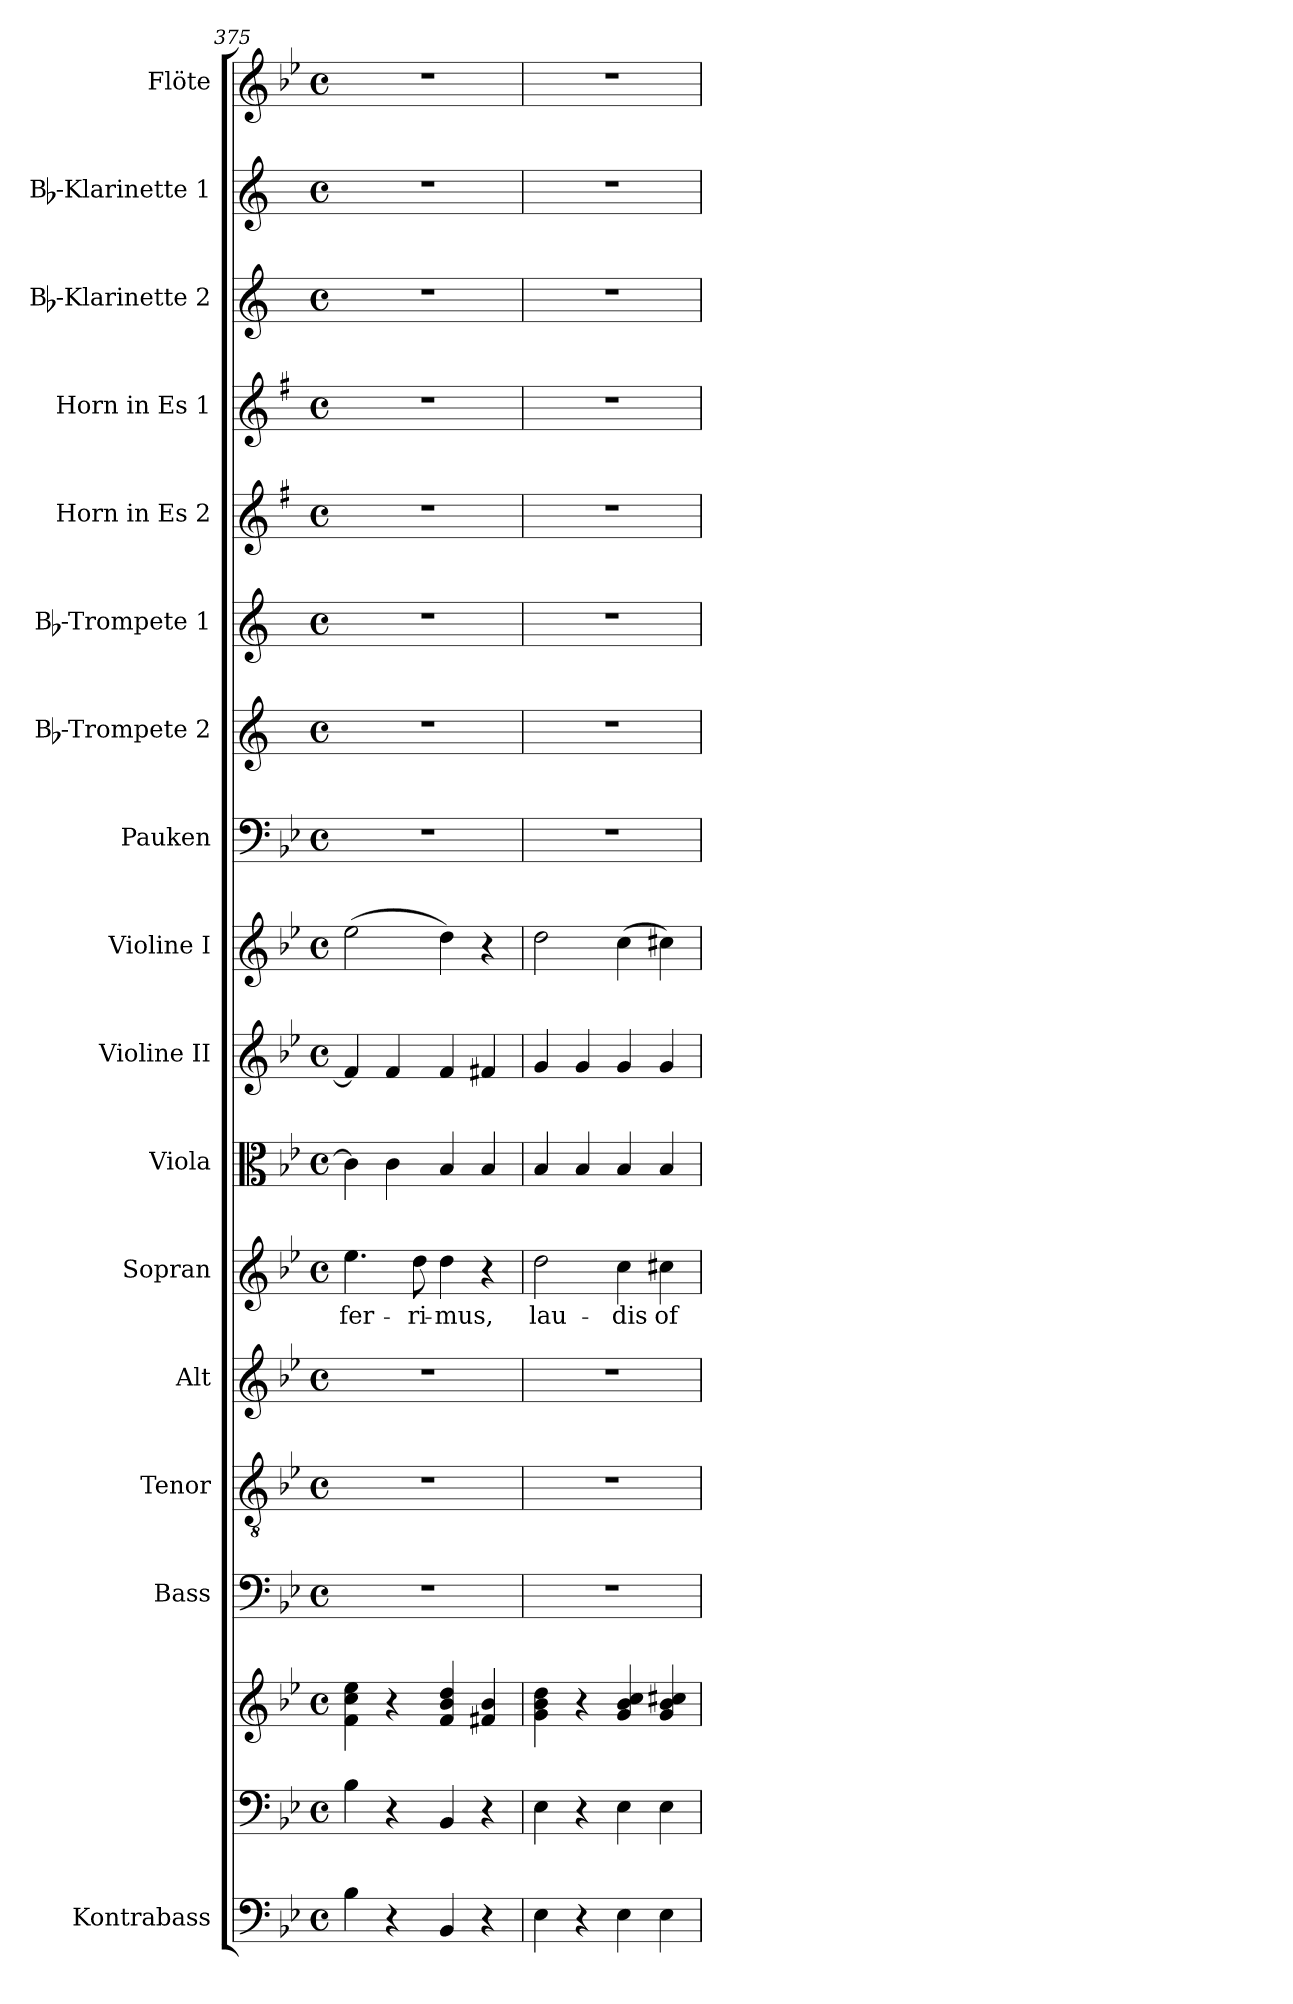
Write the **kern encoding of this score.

**kern	**kern	**kern	**kern	**kern	**kern	**kern	**text	**kern	**kern	**kern	**kern	**kern	**kern	**kern	**kern	**kern	**kern	**kern
*part17	*part16	*part16	*part15	*part14	*part13	*part12	*part12	*part11	*part10	*part9	*part8	*part7	*part6	*part5	*part4	*part3	*part2	*part1
*staff18	*staff17	*staff16	*staff15	*staff14	*staff13	*staff12	*staff12	*staff11	*staff10	*staff9	*staff8	*staff7	*staff6	*staff5	*staff4	*staff3	*staff2	*staff1
*I"Kontrabass	*	*	*I"Bass	*I"Tenor	*I"Alt	*I"Sopran	*	*I"Viola	*I"Violine II	*I"Violine I	*I"Pauken	*I"Bb-Trompete 2	*I"Bb-Trompete 1	*I"Horn in Es 2	*I"Horn in Es 1	*I"Bb-Klarinette 2	*I"Bb-Klarinette 1	*I"Flöte
*I'Kb.	*	*	*I'B.	*I'T.	*I'A.	*I'S.	*	*I'Vla.	*I'Vl. II	*I'Vl. I	*I'Pk.	*I'Bb Trp. 2	*I'Bb Trp. 1	*	*	*I'Bb Kl. 2	*I'Bb Kl. 1	*I'Fl.
!!LO:PB:g=z
*clefF4	*clefF4	*clefG2	*clefF4	*clefGv2	*clefG2	*clefG2	*	*clefC3	*clefG2	*clefG2	*clefF4	*clefG2	*clefG2	*clefG2	*clefG2	*clefG2	*clefG2	*clefG2
*ITrd7c12	*	*	*	*	*	*	*	*	*	*	*	*ITrd1c2	*ITrd1c2	*ITrd5c9	*ITrd5c9	*ITrd1c2	*ITrd1c2	*
*k[b-e-]	*k[b-e-]	*k[b-e-]	*k[b-e-]	*k[b-e-]	*k[b-e-]	*k[b-e-]	*	*k[b-e-]	*k[b-e-]	*k[b-e-]	*k[b-e-]	*k[b-e-]	*k[b-e-]	*k[b-e-]	*k[b-e-]	*k[b-e-]	*k[b-e-]	*k[b-e-]
*B-:	*B-:	*B-:	*B-:	*B-:	*B-:	*B-:	*	*B-:	*B-:	*B-:	*B-:	*B-:	*B-:	*B-:	*B-:	*B-:	*B-:	*B-:
*M4/4	*M4/4	*M4/4	*M4/4	*M4/4	*M4/4	*M4/4	*	*M4/4	*M4/4	*M4/4	*M4/4	*M4/4	*M4/4	*M4/4	*M4/4	*M4/4	*M4/4	*M4/4
*met(c)	*met(c)	*met(c)	*met(c)	*met(c)	*met(c)	*met(c)	*	*met(c)	*met(c)	*met(c)	*met(c)	*met(c)	*met(c)	*met(c)	*met(c)	*met(c)	*met(c)	*met(c)
=375	=375	=375	=375	=375	=375	=375	=375	=375	=375	=375	=375	=375	=375	=375	=375	=375	=375	=375
!	!	!	!	!	!	!	!LO:LY:b	!	!	!	!	!	!	!	!	!	!	!
4BB-\	4B-\	4f\ 4cc\ 4ee-\	1r	1r	1r	4.ee-\	-fer-	4c\]	4f/]	(>2ee-\	1r	1r	1r	1r	1r	1r	1r	1r
4r	4r	4r	.	.	.	.	.	4c\	4f/	.	.	.	.	.	.	.	.	.
!	!	!	!	!	!	!	!LO:LY:b	!	!	!	!	!	!	!	!	!	!	!
.	.	.	.	.	.	8dd\	-ri-	.	.	.	.	.	.	.	.	.	.	.
!	!	!	!	!	!	!	!LO:LY:b	!	!	!	!	!	!	!	!	!	!	!
4BBB-/	4BB-/	4f/ 4b-/ 4dd/	.	.	.	4dd\	-mus,	4B-/	4f/	4dd\)	.	.	.	.	.	.	.	.
4r	4r	4f#X/ 4b-/	.	.	.	4r	.	4B-/	4f#X/	4r	.	.	.	.	.	.	.	.
=376	=376	=376	=376	=376	=376	=376	=376	=376	=376	=376	=376	=376	=376	=376	=376	=376	=376	=376
!	!	!	!	!	!	!	!LO:LY:b	!	!	!	!	!	!	!	!	!	!	!
4EE-\	4E-\	4g\ 4b-\ 4dd\	1r	1r	1r	2dd\	lau-	4B-/	4g/	2dd\	1r	1r	1r	1r	1r	1r	1r	1r
4r	4r	4r	.	.	.	.	.	4B-/	4g/	.	.	.	.	.	.	.	.	.
!	!	!	!	!	!	!	!LO:LY:b	!	!	!	!	!	!	!	!	!	!	!
4EE-\	4E-\	4g/ 4b-/ 4cc/	.	.	.	4cc\	-dis	4B-/	4g/	(>4cc\	.	.	.	.	.	.	.	.
!	!	!	!	!	!	!	!LO:LY:b	!	!	!	!	!	!	!	!	!	!	!
4EE-\	4E-\	4g/ 4b-/ 4cc#X/	.	.	.	4cc#X\	of-	4B-/	4g/	4cc#X\)	.	.	.	.	.	.	.	.
=	=	=	=	=	=	=	=	=	=	=	=	=	=	=	=	=	=	=
*-	*-	*-	*-	*-	*-	*-	*-	*-	*-	*-	*-	*-	*-	*-	*-	*-	*-	*-
